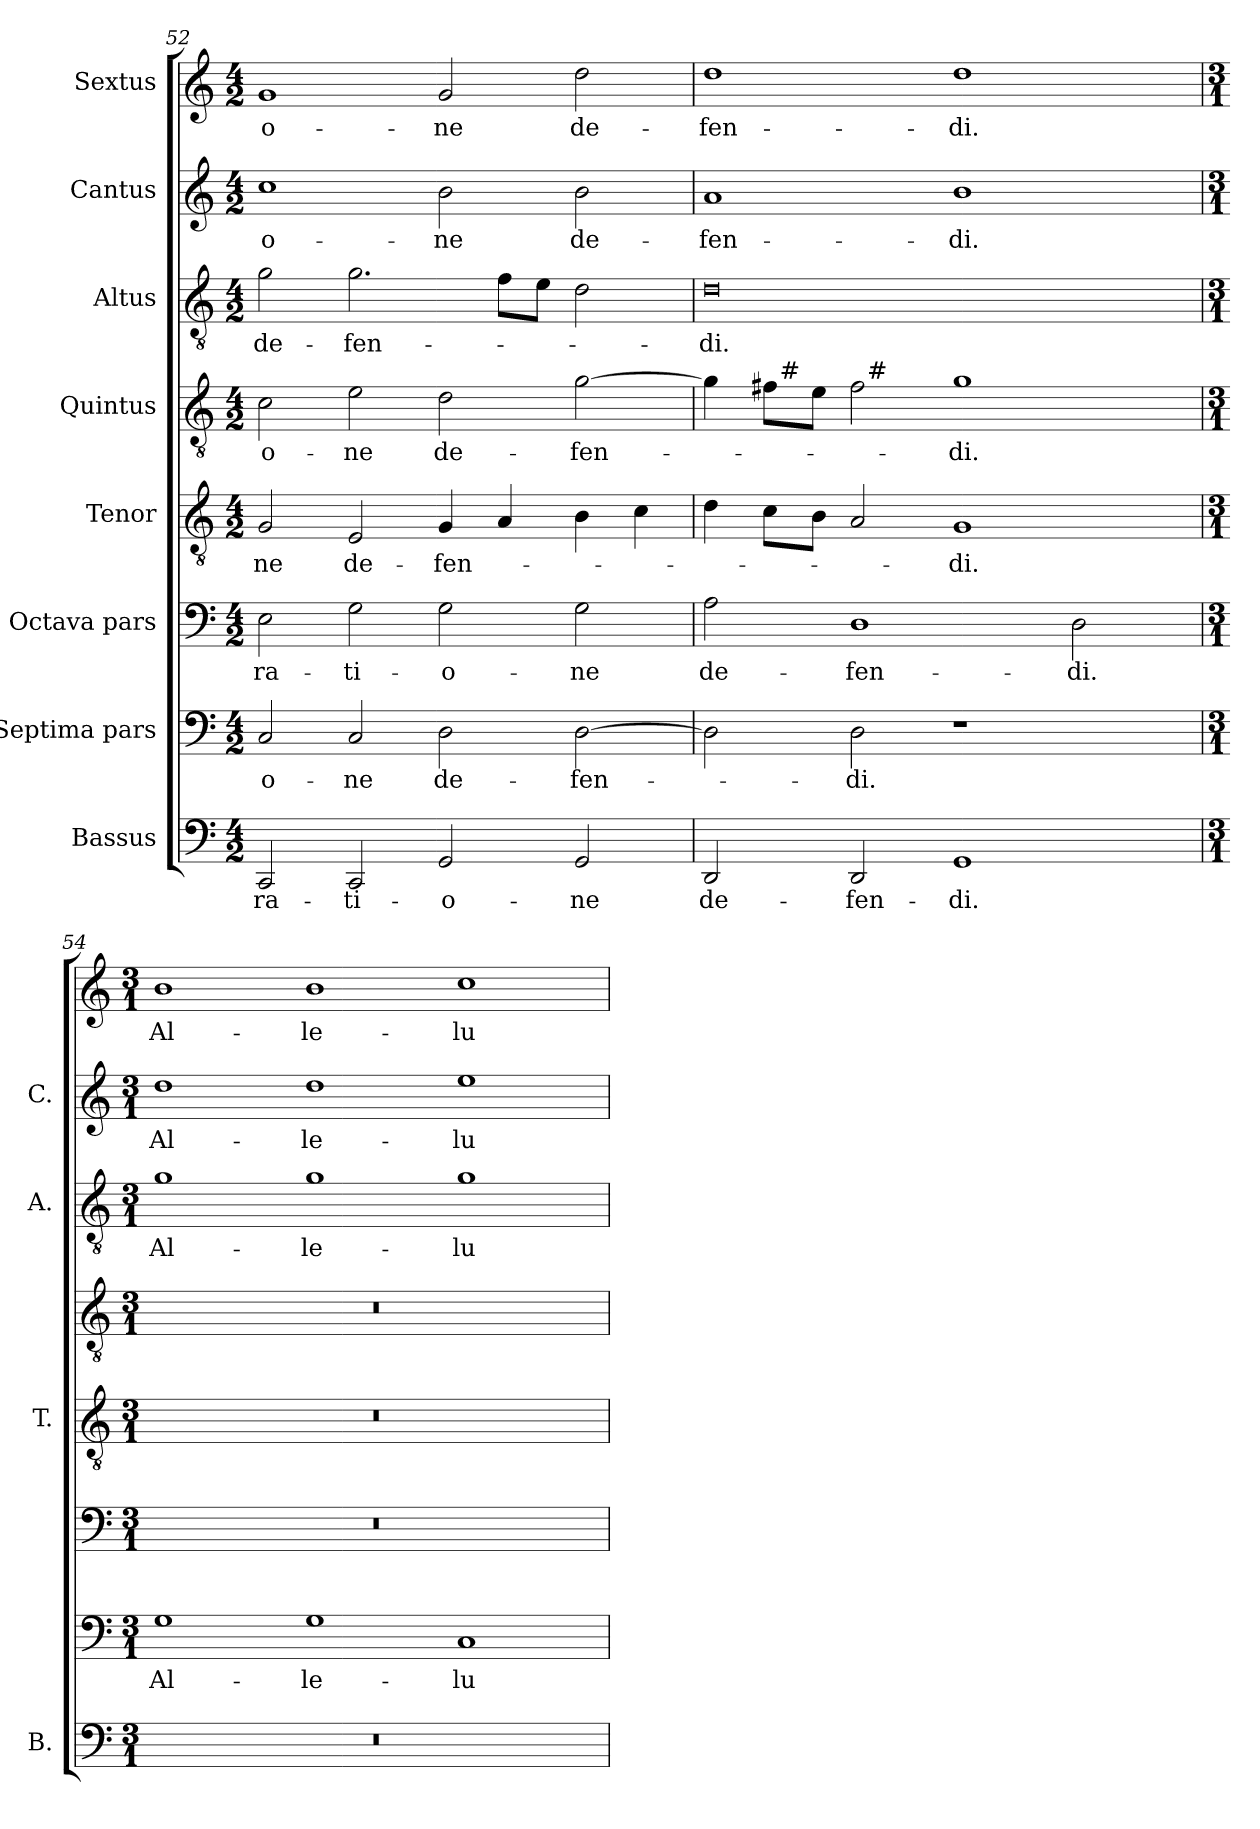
**kern	**text	**kern	**text	**kern	**text	**kern	**text	**kern	**text	**kern	**text	**kern	**text	**kern	**text
*part8	*part8	*part7	*part7	*part6	*part6	*part5	*part5	*part4	*part4	*part3	*part3	*part2	*part2	*part1	*part1
*staff8	*staff8	*staff7	*staff7	*staff6	*staff6	*staff5	*staff5	*staff4	*staff4	*staff3	*staff3	*staff2	*staff2	*staff1	*staff1
*I"Bassus	*	*I"Septima pars	*	*I"Octava pars	*	*I"Tenor	*	*I"Quintus	*	*I"Altus	*	*I"Cantus	*	*I"Sextus	*
*I'B.	*	*	*	*	*	*I'T.	*	*	*	*I'A.	*	*I'C.	*	*	*
*clefF4	*	*clefF4	*	*clefF4	*	*clefGv2	*	*clefGv2	*	*clefGv2	*	*clefG2	*	*clefG2	*
*	*	*	*	*	*	*ITrd7c12	*	*ITrd7c12	*	*ITrd7c12	*	*	*	*	*
*k[]	*	*k[]	*	*k[]	*	*k[]	*	*k[]	*	*k[]	*	*k[]	*	*k[]	*
*C:	*	*C:	*	*C:	*	*C:	*	*C:	*	*C:	*	*C:	*	*C:	*
*M4/2	*	*M4/2	*	*M4/2	*	*M4/2	*	*M4/2	*	*M4/2	*	*M4/2	*	*M4/2	*
=52	=52	=52	=52	=52	=52	=52	=52	=52	=52	=52	=52	=52	=52	=52	=52
!	!LO:LY:b	!	!LO:LY:b	!	!LO:LY:b	!	!LO:LY:b	!	!LO:LY:b	!	!LO:LY:b	!	!LO:LY:b	!	!LO:LY:b
2CC/	-ra-	2C/	-o-	2E\	-ra-	2GG/	-ne	2C\	-o-	2G\	de-	1cc	-o-	1g	-o-
!	!LO:LY:b	!	!LO:LY:b	!	!LO:LY:b	!	!LO:LY:b	!	!LO:LY:b	!	!LO:LY:b	!	!	!	!
2CC/	-ti-	2C/	-ne	2G\	-ti-	2EE/	de-	2E\	-ne	2.G\	-fen-	.	.	.	.
!	!LO:LY:b	!	!LO:LY:b	!	!LO:LY:b	!	!LO:LY:b	!	!LO:LY:b	!	!	!	!LO:LY:b	!	!LO:LY:b
2GG/	-o-	2D\	de-	2G\	-o-	4GG/	-fen-	2D\	de-	.	.	2b\	-ne	2g/	-ne
.	.	.	.	.	.	4AA/	.	.	.	8F\L	.	.	.	.	.
.	.	.	.	.	.	.	.	.	.	8E\J	.	.	.	.	.
!	!LO:LY:b	!	!LO:LY:b	!	!LO:LY:b	!	!	!	!LO:LY:b	!	!	!	!LO:LY:b	!	!LO:LY:b
2GG/	-ne	[>2D\	-fen-	2G\	-ne	4BB\	.	[>2G\	-fen-	2D\	.	2b\	de-	2dd\	de-
.	.	.	.	.	.	4C\	.	.	.	.	.	.	.	.	.
!!LO:LB:g=z
=53	=53	=53	=53	=53	=53	=53	=53	=53	=53	=53	=53	=53	=53	=53	=53
!	!LO:LY:b	!	!	!	!LO:LY:b	!	!	!	!	!	!LO:LY:b	!	!LO:LY:b	!	!LO:LY:b
*	*	*	*	*	*	*	*	*^	*	*	*	*	*	*	*
*	*	*	*	*	*	*	*	*	*^	*	*	*	*	*	*	*
2DD/	de-	2D\]	.	2A\	de-	4D\	.	4G\]	4ryy	2ryy	.	0D	-di.	1a	-fen-	1dd	-fen-
.	.	.	.	.	.	8C\L	.	8F#\L	32ryy	.	.	.	.	.	.	.	.
!	!	!	!	!	!	!	!	!	!LO:TX:a:t=#	!	!	!	!	!	!	!	!
.	.	.	.	.	.	.	.	.	1ryy	.	.	.	.	.	.	.	.
.	.	.	.	.	.	8BB\J	.	8E\J	.	.	.	.	.	.	.	.	.
!	!LO:LY:b	!	!LO:LY:b	!	!LO:LY:b	!	!	!	!	!	!	!	!	!	!	!	!
2DD/	-fen-	2D\	-di.	1D	-fen-	2AA/	.	2F#\	.	32ryy	.	.	.	.	.	.	.
!	!	!	!	!	!	!	!	!	!	!LO:TX:a:t=#	!	!	!	!	!	!	!
.	.	.	.	.	.	.	.	.	.	1ryy	.	.	.	.	.	.	.
!	!LO:LY:b	!	!	!	!	!	!LO:LY:b	!	!	!	!LO:LY:b	!	!	!	!LO:LY:b	!	!LO:LY:b
1GG	-di.	1r	.	.	.	1GG	-di.	1G	.	.	-di.	.	.	1b	-di.	1dd	-di.
.	.	.	.	.	.	.	.	.	2ryy	.	.	.	.	.	.	.	.
!	!	!	!	!	!LO:LY:b	!	!	!	!	!	!	!	!	!	!	!	!
.	.	.	.	2D\	-di.	.	.	.	.	.	.	.	.	.	.	.	.
.	.	.	.	.	.	.	.	.	.	4...ryy	.	.	.	.	.	.	.
.	.	.	.	.	.	.	.	.	8..ryy	.	.	.	.	.	.	.	.
*	*	*	*	*	*	*	*	*v	*v	*v	*	*	*	*	*	*	*
=54	=54	=54	=54	=54	=54	=54	=54	=54	=54	=54	=54	=54	=54	=54	=54
*M3/1	*	*M3/1	*	*M3/1	*	*M3/1	*	*M3/1	*	*M3/1	*	*M3/1	*	*M3/1	*
*	*	*	*	*	*	*	*	*^	*	*	*	*	*	*	*
*	*	*	*	*	*	*	*	*	*^	*	*	*	*	*	*	*
!LO:N:vis=1	!	!	!LO:LY:b	!LO:N:vis=1	!	!LO:N:vis=1	!	!LO:N:vis=1	!	!	!	!	!LO:LY:b	!	!LO:LY:b	!	!LO:LY:b
*	*	*	*	*	*	*	*	*v	*v	*v	*	*	*	*	*	*	*
0.r	.	1G	Al-	0.r	.	0.r	.	0.r	.	1G	Al-	1dd	Al-	1b	Al-
!	!	!	!LO:LY:b	!	!	!	!	!	!	!	!LO:LY:b	!	!LO:LY:b	!	!LO:LY:b
.	.	1G	-le-	.	.	.	.	.	.	1G	-le-	1dd	-le-	1b	-le-
!	!	!	!LO:LY:b	!	!	!	!	!	!	!	!LO:LY:b	!	!LO:LY:b	!	!LO:LY:b
.	.	1C	-lu-	.	.	.	.	.	.	1G	-lu-	1ee	-lu-	1cc	-lu-
=	=	=	=	=	=	=	=	=	=	=	=	=	=	=	=
*-	*-	*-	*-	*-	*-	*-	*-	*-	*-	*-	*-	*-	*-	*-	*-
